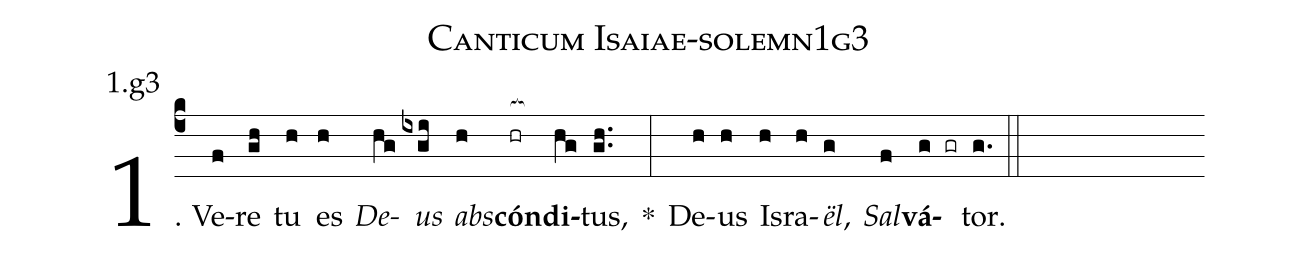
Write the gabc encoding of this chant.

name: Canticum Isaiae-solemn1g3;
annotation: 1.g3;
%%
(c4)1. Ve(f)re(gh) tu(h) es(h) <i>De</i>(hg)<i>us</i>(ixgi) <i>abs</i>(h)<b>cón</b>(hr[ocb:1{])<b>di</b>(hg[ocb:0}])tus,(gh..) *(:) De(h)us(h) Is(h)ra(h)<i>ël</i>,(g) <i>Sal</i>(f)<b>vá</b>(g gr)tor.(g.) (::)
